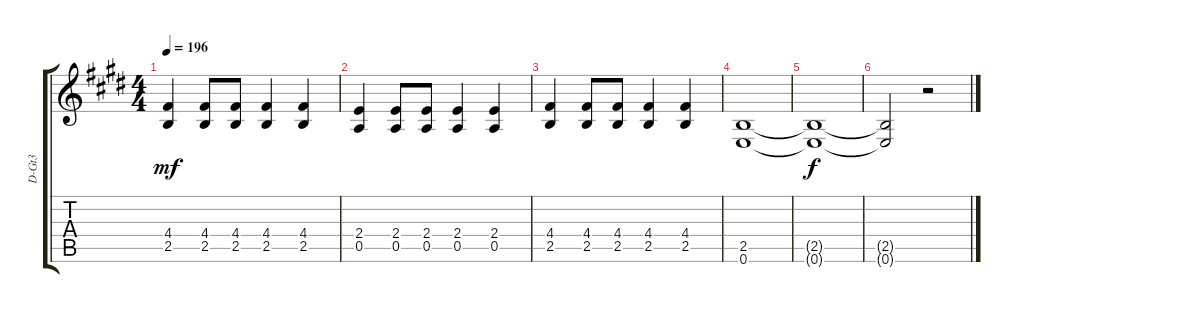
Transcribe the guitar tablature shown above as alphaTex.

\track ("D-Gt3" "D-Gt3") {instrument distortionguitar}
\staff {score tabs}
\tuning (E4 B3 G3 D3 A2 E2) {hide}
\ts (4 4)
\tempo 196
\clef g2
\ks e
(4.4 2.5).4{dy mf} (4.4 2.5).8 (4.4 2.5).8 (4.4 2.5).4 (4.4 2.5).4 |
(2.4 0.5).4 (2.4 0.5).8 (2.4 0.5).8 (2.4 0.5).4 (2.4 0.5).4 |
(4.4 2.5).4 (4.4 2.5).8 (4.4 2.5).8 (4.4 2.5).4 (4.4 2.5).4 |
(2.5 0.6).1 |
(2.5{t} 0.6{t}).1{dy f} |
(2.5{t} 0.6{t}).2 r.2
